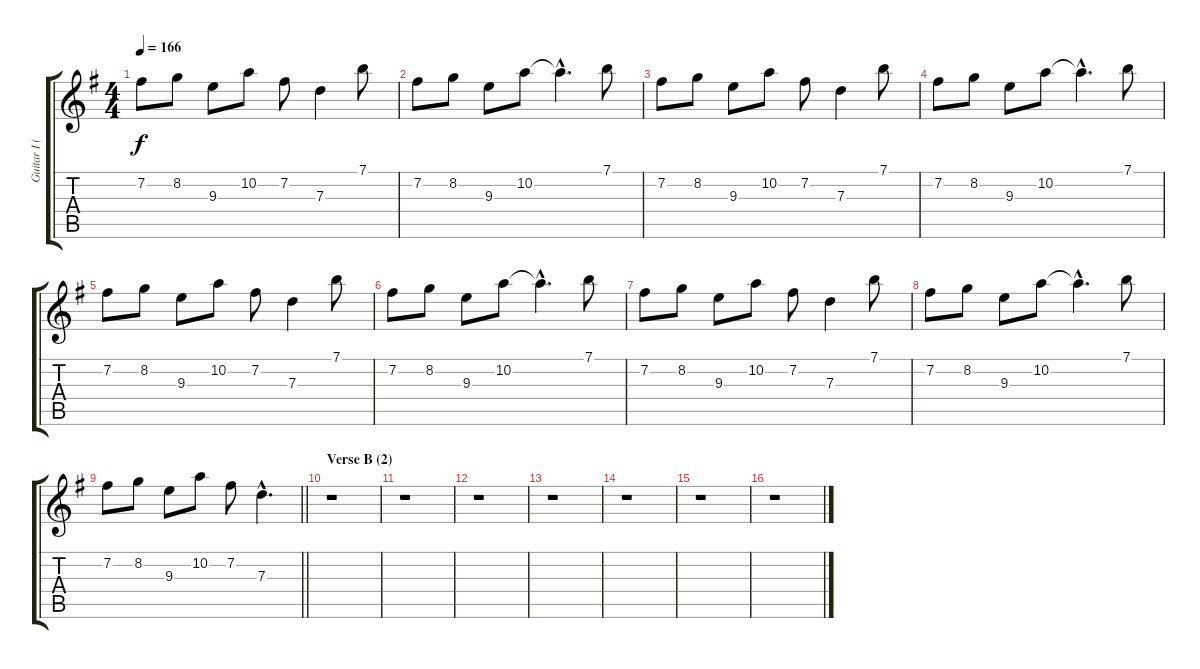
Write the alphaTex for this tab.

\track ("Guitar I (Jun)" "Guitar I (") {instrument electricguitarjazz}
\staff {score tabs}
\tuning (E4 B3 G3 D3 A2 E2) {hide}
\ts (4 4)
\tempo 166
\clef g2
\ks g
7.2.8{dy f} 8.2.8 9.3.8 10.2.8 7.2.8 7.3.4 7.1.8 |
7.2.8 8.2.8 9.3.8 10.2.8 10.2{hac t}.4{d} 7.1.8 |
7.2.8 8.2.8 9.3.8 10.2.8 7.2.8 7.3.4 7.1.8 |
7.2.8 8.2.8 9.3.8 10.2.8 10.2{hac t}.4{d} 7.1.8 |
7.2.8 8.2.8 9.3.8 10.2.8 7.2.8 7.3.4 7.1.8 |
7.2.8 8.2.8 9.3.8 10.2.8 10.2{hac t}.4{d} 7.1.8 |
7.2.8 8.2.8 9.3.8 10.2.8 7.2.8 7.3.4 7.1.8 |
7.2.8 8.2.8 9.3.8 10.2.8 10.2{hac t}.4{d} 7.1.8 |
\barLineRight lightlight
7.2.8 8.2.8 9.3.8 10.2.8 7.2.8 7.3{hac}.4{d} |
\section ("" "Verse B (2)")
r.1 |
r.1 |
r.1 |
r.1 |
r.1 |
r.1 |
r.1
